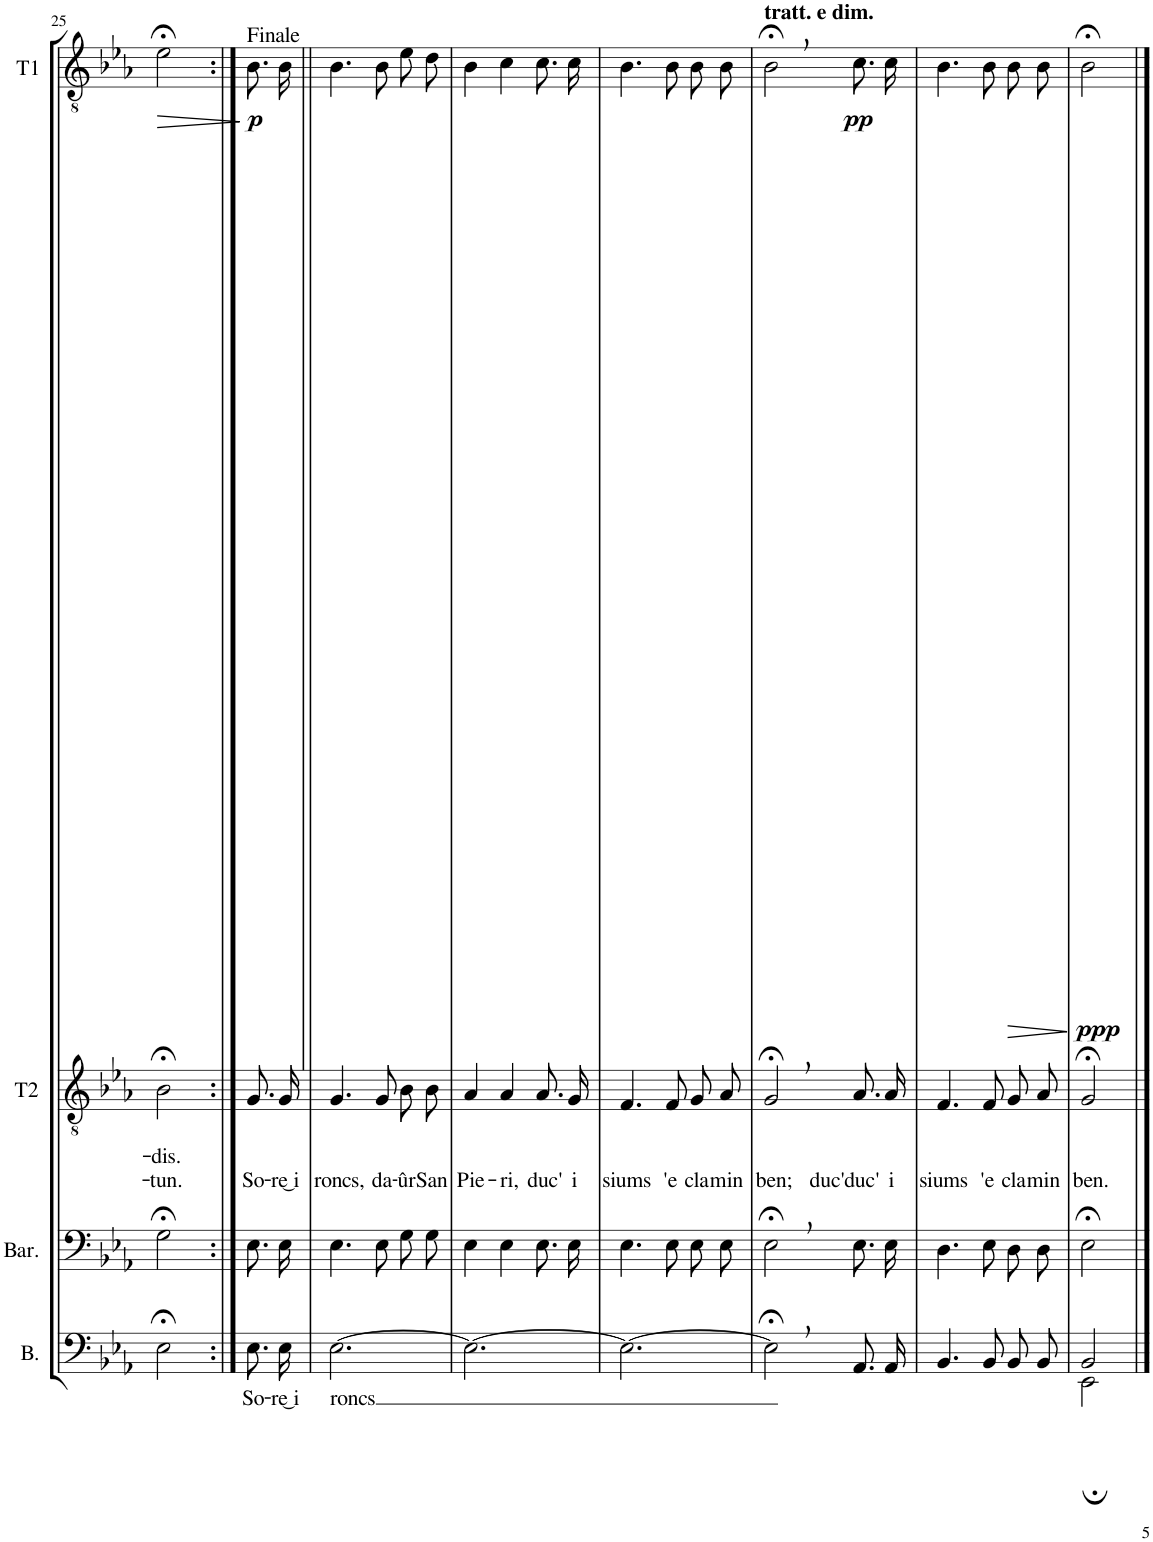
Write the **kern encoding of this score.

**kern	**text	**kern	**kern	**text	**text	**text	**kern	**dynam
*part4	*part4	*part3	*part2	*part2	*part2	*part2	*part1	*part1
*staff4	*staff4	*staff3	*staff2	*staff2	*staff2	*staff2	*staff1	*staff1
*I"Basso	*	*I"Baritono	*I"Tenore II	*	*	*	*I"Tenore I	*
*I'B.	*	*I'Bar.	*I'T2	*	*	*	*I'T1	*
!!LO:PB:g=z
*clefF4	*	*clefF4	*clefGv2	*	*	*	*clefGv2	*
*k[b-e-a-]	*	*k[b-e-a-]	*k[b-e-a-]	*	*	*	*k[b-e-a-]	*
*M3/4	*	*M3/4	*M3/4	*	*	*	*M3/4	*
=25	=25	=25	=25	=25	=25	=25	=25	=25
!	!	!	!	!	!LO:LY:b	!LO:LY:b	!	!LO:HP:b
2E-;<\	.	2G;<\	2B-;<\	.	-dis.	-tun.	2e-;<\	>
.	.	.	.	.	.	.	.	]
=26:|!	=26:|!	=26:|!	=26:|!	=26:|!	=26:|!	=26:|!	=26:|!	=26:|!
!	!	!	!	!	!	!	!LO:TX:a:t=Finale	!
!	!LO:LY:b	!	!	!	!	!LO:LY:b	!	!LO:DY:b
8.E-\L	So-	8.E-\L	8.G/L	.	.	So-	8.B-\L	p
!	!LO:LY:b	!	!	!	!	!LO:LY:b	!	!
16E-\Jk	-re͜ i	16E-\Jk	16G/Jk	.	.	-re͜ i	16B-\Jk	.
=27||	=27||	=27||	=27||	=27||	=27||	=27||	=27||	=27||
!	!LO:LY:b	!	!	!	!	!LO:LY:b	!	!
[2.E-\	roncs	4.E-\	4.G/	.	.	roncs,	4.B-\	.
!	!	!	!	!	!	!LO:LY:b	!	!
.	.	8E-\	8G/	.	.	da-	8B-\	.
!	!	!	!	!	!	!LO:LY:b	!	!
.	.	8G\L	8B-\L	.	.	-ûr	8e-\L	.
!	!	!	!	!	!	!LO:LY:b	!	!
.	.	8G\J	8B-\J	.	.	San	8d\J	.
=28	=28	=28	=28	=28	=28	=28	=28	=28
!	!	!	!	!	!	!LO:LY:b	!	!
2.E-\_	.	4E-\	4A-/	.	.	Pie-	4B-\	.
!	!	!	!	!	!	!LO:LY:b	!	!
.	.	4E-\	4A-/	.	.	-ri,	4c\	.
!	!	!	!	!	!	!LO:LY:b	!	!
.	.	8.E-\L	8.A-/L	.	.	duc'	8.c\L	.
!	!	!	!	!	!	!LO:LY:b	!	!
.	.	16E-\Jk	16G/Jk	.	.	i	16c\Jk	.
=29	=29	=29	=29	=29	=29	=29	=29	=29
!	!	!	!	!	!	!LO:LY:b	!	!
2.E-\_	.	4.E-\	4.F/	.	.	siums	4.B-\	.
!	!	!	!	!	!	!LO:LY:b	!	!
.	.	8E-\	8F/	.	.	'e	8B-\	.
!	!	!	!	!	!	!LO:LY:b	!	!
.	.	8E-\L	8G/L	.	.	cla-	8B-\L	.
!	!	!	!	!	!	!LO:LY:b	!	!
.	.	8E-\J	8A-/J	.	.	-min	8B-\J	.
=30	=30	=30	=30	=30	=30	=30	=30	=30
!	!	!	!	!	!	!	!LO:TX:a:B:t=tratt. e dim.	!
!	!	!	!	!	!	!LO:LY:b	!	!
2E-;<,\]	.	2E-;<,\	2G;<,/	.	.	ben;	2B-;<,\	.
!	!	!	!	!	!	!LO:LY:b	!	!
8ryy	.	8ryy	8ryy	.	.	duc'	8ryy	.
!	!	!	!	!	!	!LO:LY:b	!	!LO:DY:b
[8AA-/	.	[8E-\	[8A-/	.	.	duc'	[8c\	pp
16ryy	.	16ryy	16ryy	.	.	.	16ryy	.
!	!	!	!	!	!	!LO:LY:b	!	!
16AA-/	.	16E-\	16A-/	.	.	i	16c\	.
=31	=31	=31	=31	=31	=31	=31	=31	=31
!	!	!	!	!	!	!LO:LY:b	!	!
4.BB-/	.	4.D\	4.F/	.	.	siums	4.B-\	.
16AA-/]	.	16E-\]	16A-/]	.	.	.	16c\]	.
!	!	!	!	!	!	!LO:LY:b	!	!
8BB-/	.	8E-\	8F/	.	.	'e	8B-\	.
!	!	!	!	!	!	!LO:LY:b	!	!LO:HP:b
8BB-/	.	8D\	8G/	.	.	cla-	8B-\	>
!	!	!	!	!	!	!LO:LY:b	!	!
8BB-/	.	8D\	8A-/	.	.	-min	8B-\	.
.	.	.	.	.	.	.	.	]
=32	=32	=32	=32	=32	=32	=32	=32	=32
*^	*	*	*	*	*	*	*	*
!	!	!	!	!	!	!	!LO:LY:b	!	!LO:DY:b
2BB-;/	2EE-\	.	2E-;<\	2G;</	.	.	ben.	2B-;<\	ppp
*v	*v	*	*	*	*	*	*	*	*
==	==	==	==	==	==	==	==	==
*-	*-	*-	*-	*-	*-	*-	*-	*-
